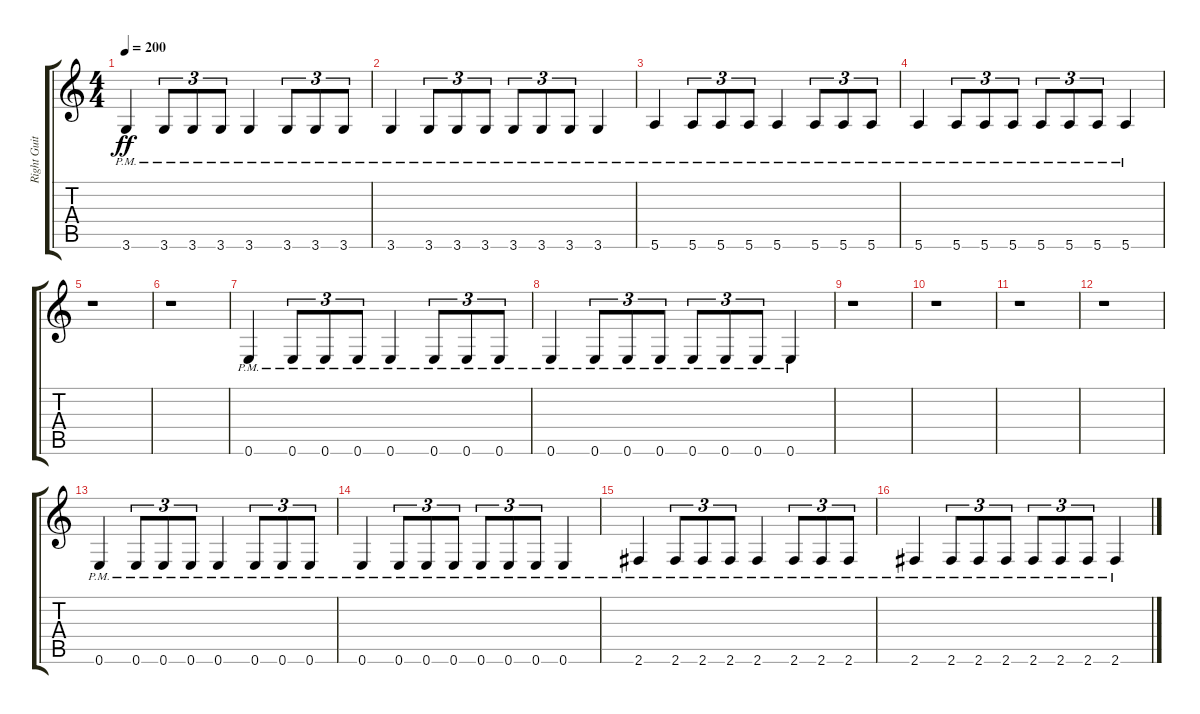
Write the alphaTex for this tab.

\track ("Right Guitar" "Right Guit") {instrument overdrivenguitar}
\staff {score tabs}
\tuning (E4 B3 G3 D3 A2 E2) {hide}
\ts (4 4)
\tempo 200
\clef g2
\ks c
3.6{pm}.4{dy ff} 3.6{pm}.8{tu (3 2)} 3.6{pm}.8{tu (3 2)} 3.6{pm}.8{tu (3 2)} 3.6{pm}.4 3.6{pm}.8{tu (3 2)} 3.6{pm}.8{tu (3 2)} 3.6{pm}.8{tu (3 2)} |
3.6{pm}.4 3.6{pm}.8{tu (3 2)} 3.6{pm}.8{tu (3 2)} 3.6{pm}.8{tu (3 2)} 3.6{pm}.8{tu (3 2)} 3.6{pm}.8{tu (3 2)} 3.6{pm}.8{tu (3 2)} 3.6{pm}.4 |
5.6{pm}.4 5.6{pm}.8{tu (3 2)} 5.6{pm}.8{tu (3 2)} 5.6{pm}.8{tu (3 2)} 5.6{pm}.4 5.6{pm}.8{tu (3 2)} 5.6{pm}.8{tu (3 2)} 5.6{pm}.8{tu (3 2)} |
5.6{pm}.4 5.6{pm}.8{tu (3 2)} 5.6{pm}.8{tu (3 2)} 5.6{pm}.8{tu (3 2)} 5.6{pm}.8{tu (3 2)} 5.6{pm}.8{tu (3 2)} 5.6{pm}.8{tu (3 2)} 5.6{pm}.4 |
r.1 |
r.1 |
0.6{pm}.4 0.6{pm}.8{tu (3 2)} 0.6{pm}.8{tu (3 2)} 0.6{pm}.8{tu (3 2)} 0.6{pm}.4 0.6{pm}.8{tu (3 2)} 0.6{pm}.8{tu (3 2)} 0.6{pm}.8{tu (3 2)} |
0.6{pm}.4 0.6{pm}.8{tu (3 2)} 0.6{pm}.8{tu (3 2)} 0.6{pm}.8{tu (3 2)} 0.6{pm}.8{tu (3 2)} 0.6{pm}.8{tu (3 2)} 0.6{pm}.8{tu (3 2)} 0.6{pm}.4 |
r.1 |
r.1 |
r.1 |
r.1 |
0.6{pm}.4 0.6{pm}.8{tu (3 2)} 0.6{pm}.8{tu (3 2)} 0.6{pm}.8{tu (3 2)} 0.6{pm}.4 0.6{pm}.8{tu (3 2)} 0.6{pm}.8{tu (3 2)} 0.6{pm}.8{tu (3 2)} |
0.6{pm}.4 0.6{pm}.8{tu (3 2)} 0.6{pm}.8{tu (3 2)} 0.6{pm}.8{tu (3 2)} 0.6{pm}.8{tu (3 2)} 0.6{pm}.8{tu (3 2)} 0.6{pm}.8{tu (3 2)} 0.6{pm}.4 |
2.6{pm}.4 2.6{pm}.8{tu (3 2)} 2.6{pm}.8{tu (3 2)} 2.6{pm}.8{tu (3 2)} 2.6{pm}.4 2.6{pm}.8{tu (3 2)} 2.6{pm}.8{tu (3 2)} 2.6{pm}.8{tu (3 2)} |
2.6{pm}.4 2.6{pm}.8{tu (3 2)} 2.6{pm}.8{tu (3 2)} 2.6{pm}.8{tu (3 2)} 2.6{pm}.8{tu (3 2)} 2.6{pm}.8{tu (3 2)} 2.6{pm}.8{tu (3 2)} 2.6{pm}.4
